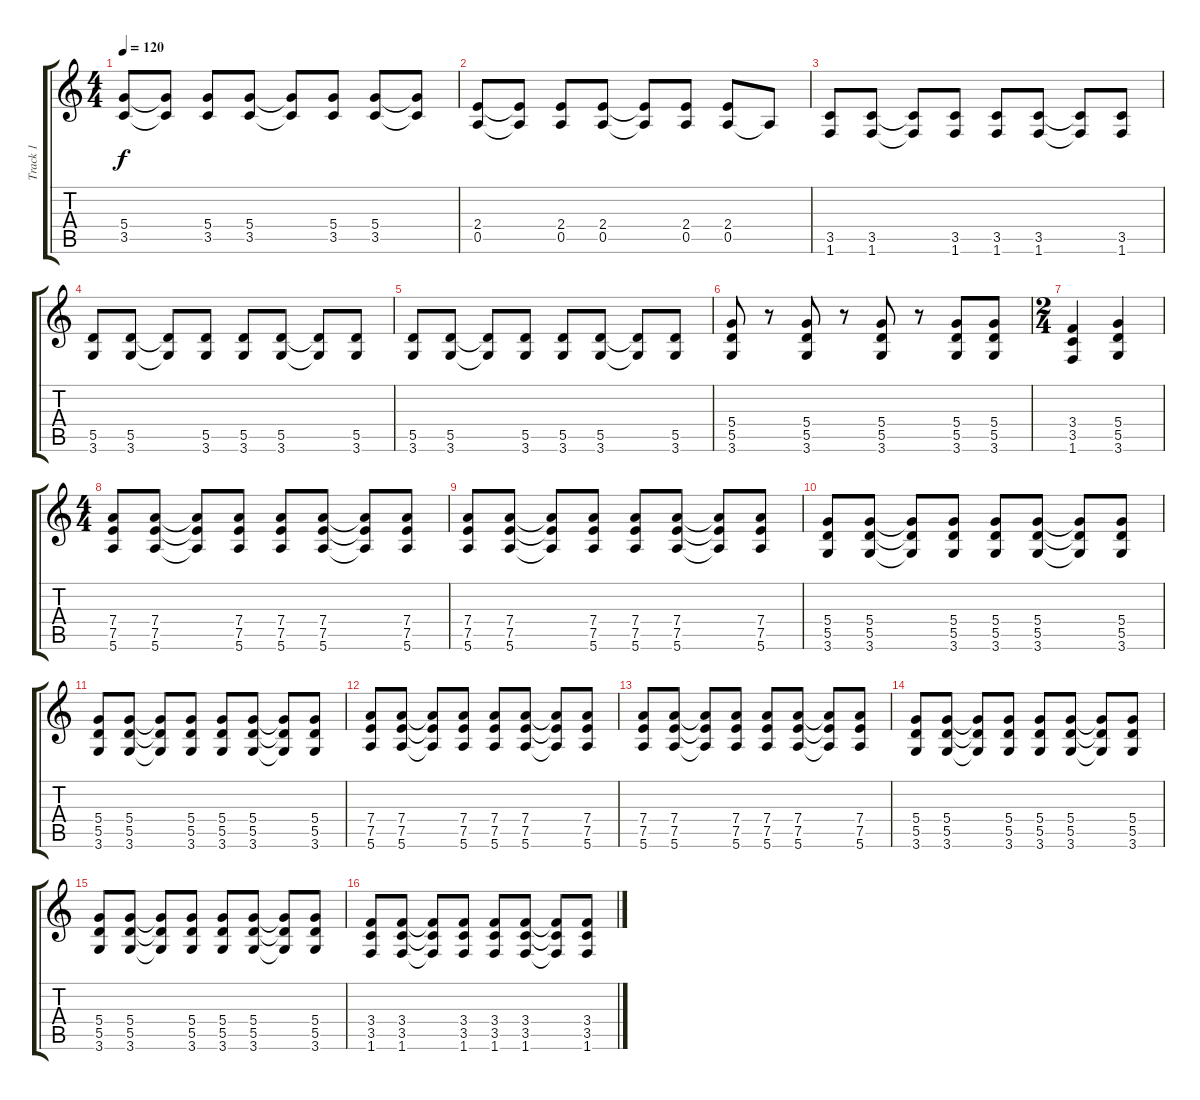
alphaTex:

\track ("Track 1" "Track 1") {instrument electricguitarclean}
\staff {score tabs}
\tuning (E4 B3 G3 D3 A2 E2) {hide}
\ts (4 4)
\tempo 120
\clef g2
\ks c
(5.4 3.5).8{dy f} (5.4{t} 3.5{t}).8 (5.4 3.5).8 (5.4 3.5).8 (5.4{t} 3.5{t}).8 (5.4 3.5).8 (5.4 3.5).8 (5.4{t} 3.5{t}).8 |
(2.4 0.5).8 (2.4{t} 0.5{t}).8 (2.4 0.5).8 (2.4 0.5).8 (2.4{t} 0.5{t}).8 (2.4 0.5).8 (2.4 0.5).8 0.5{t}.8 |
(3.5 1.6).8 (3.5 1.6).8 (3.5{t} 1.6{t}).8 (3.5 1.6).8 (3.5 1.6).8 (3.5 1.6).8 (3.5{t} 1.6{t}).8 (3.5 1.6).8 |
(5.5 3.6).8 (5.5 3.6).8 (5.5{t} 3.6{t}).8 (5.5 3.6).8 (5.5 3.6).8 (5.5 3.6).8 (5.5{t} 3.6{t}).8 (5.5 3.6).8 |
(5.5 3.6).8 (5.5 3.6).8 (5.5{t} 3.6{t}).8 (5.5 3.6).8 (5.5 3.6).8 (5.5 3.6).8 (5.5{t} 3.6{t}).8 (5.5 3.6).8 |
(5.4 5.5 3.6).8 r.8 (5.4 5.5 3.6).8 r.8 (5.4 5.5 3.6).8 r.8 (5.4 5.5 3.6).8 (5.4 5.5 3.6).8 |
\ts (2 4)
(3.4 3.5 1.6).4 (5.4 5.5 3.6).4 |
\ts (4 4)
(7.4 7.5 5.6).8 (7.4 7.5 5.6).8 (7.4{t} 7.5{t} 5.6{t}).8 (7.4 7.5 5.6).8 (7.4 7.5 5.6).8 (7.4 7.5 5.6).8 (7.4{t} 7.5{t} 5.6{t}).8 (7.4 7.5 5.6).8 |
(7.4 7.5 5.6).8 (7.4 7.5 5.6).8 (7.4{t} 7.5{t} 5.6{t}).8 (7.4 7.5 5.6).8 (7.4 7.5 5.6).8 (7.4 7.5 5.6).8 (7.4{t} 7.5{t} 5.6{t}).8 (7.4 7.5 5.6).8 |
(5.4 5.5 3.6).8 (5.4 5.5 3.6).8 (5.4{t} 5.5{t} 3.6{t}).8 (5.4 5.5 3.6).8 (5.4 5.5 3.6).8 (5.4 5.5 3.6).8 (5.4{t} 5.5{t} 3.6{t}).8 (5.4 5.5 3.6).8 |
(5.4 5.5 3.6).8 (5.4 5.5 3.6).8 (5.4{t} 5.5{t} 3.6{t}).8 (5.4 5.5 3.6).8 (5.4 5.5 3.6).8 (5.4 5.5 3.6).8 (5.4{t} 5.5{t} 3.6{t}).8 (5.4 5.5 3.6).8 |
(7.4 7.5 5.6).8 (7.4 7.5 5.6).8 (7.4{t} 7.5{t} 5.6{t}).8 (7.4 7.5 5.6).8 (7.4 7.5 5.6).8 (7.4 7.5 5.6).8 (7.4{t} 7.5{t} 5.6{t}).8 (7.4 7.5 5.6).8 |
(7.4 7.5 5.6).8 (7.4 7.5 5.6).8 (7.4{t} 7.5{t} 5.6{t}).8 (7.4 7.5 5.6).8 (7.4 7.5 5.6).8 (7.4 7.5 5.6).8 (7.4{t} 7.5{t} 5.6{t}).8 (7.4 7.5 5.6).8 |
(5.4 5.5 3.6).8 (5.4 5.5 3.6).8 (5.4{t} 5.5{t} 3.6{t}).8 (5.4 5.5 3.6).8 (5.4 5.5 3.6).8 (5.4 5.5 3.6).8 (5.4{t} 5.5{t} 3.6{t}).8 (5.4 5.5 3.6).8 |
(5.4 5.5 3.6).8 (5.4 5.5 3.6).8 (5.4{t} 5.5{t} 3.6{t}).8 (5.4 5.5 3.6).8 (5.4 5.5 3.6).8 (5.4 5.5 3.6).8 (5.4{t} 5.5{t} 3.6{t}).8 (5.4 5.5 3.6).8 |
(3.4 3.5 1.6).8 (3.4 3.5 1.6).8 (3.4{t} 3.5{t} 1.6{t}).8 (3.4 3.5 1.6).8 (3.4 3.5 1.6).8 (3.4 3.5 1.6).8 (3.4{t} 3.5{t} 1.6{t}).8 (3.4 3.5 1.6).8
